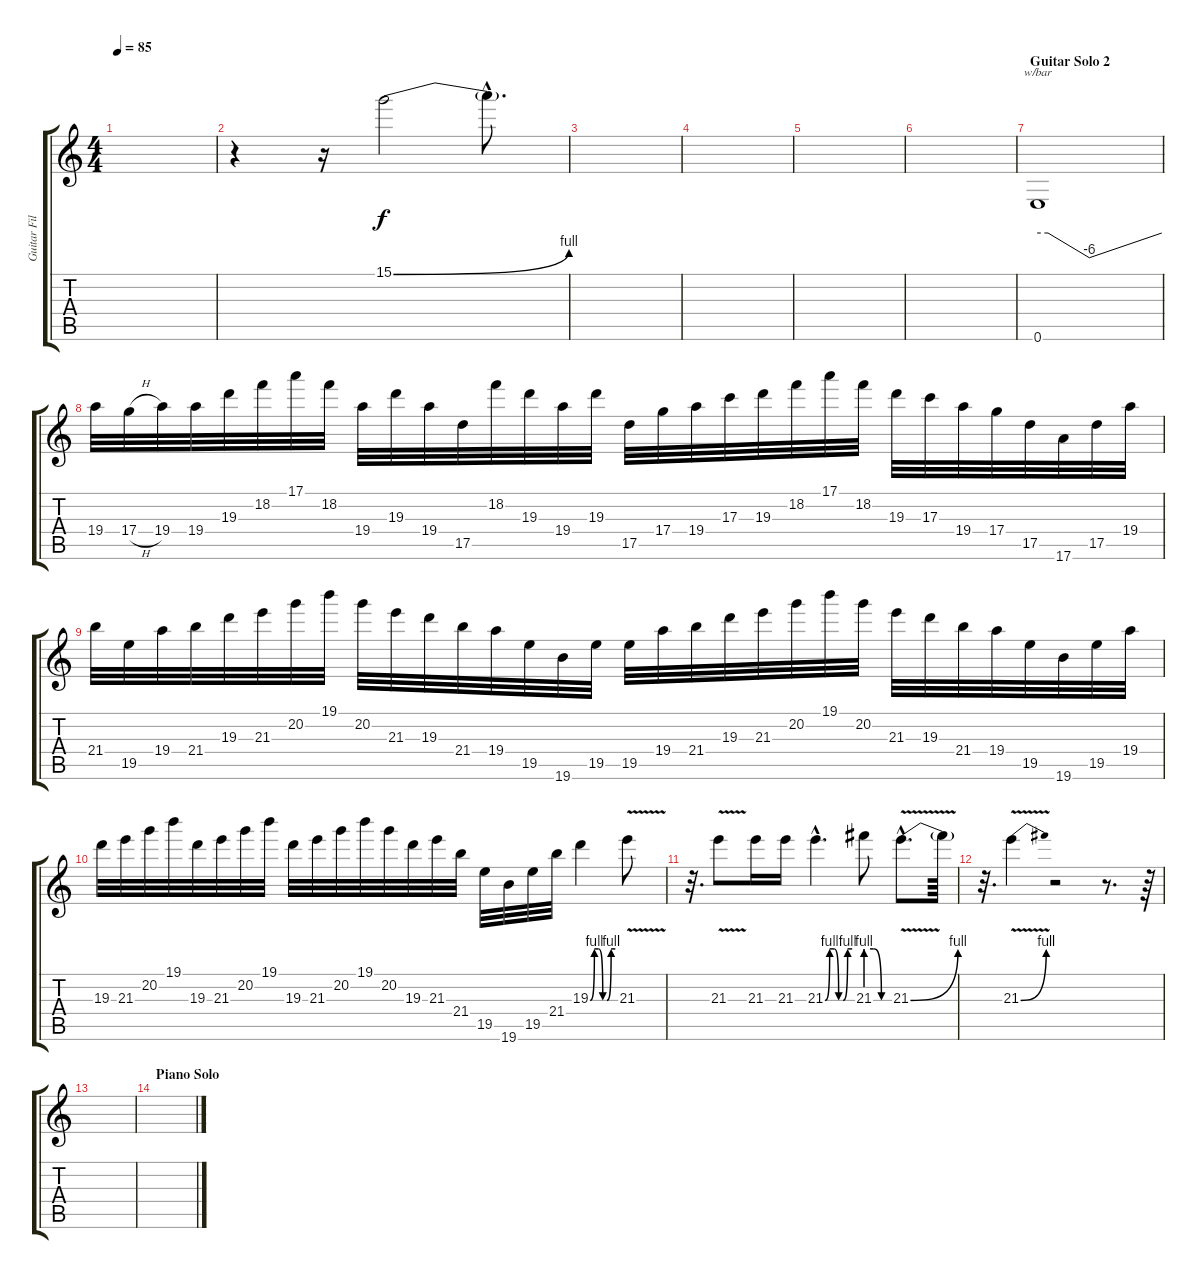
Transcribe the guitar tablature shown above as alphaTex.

\track ("Guitar Fills" "Guitar Fil") {instrument distortionguitar}
\staff {score tabs}
\tuning (E4 B3 G3 D3 A2 E2) {hide}
\ts (4 4)
\tempo 85
\clef g2
\ks c
|
r.4 r.16 15.1{be (bend 0 0 60 4)}.2 15.1{hac t}.8{d} |
|
|
|
|
\section ("" "Guitar Solo 2")
0.6.1{tbe (custom default 0 0 5 0 25 -24 60 0) volume 12 instrument overdrivenguitar} |
19.4.32 17.4{h}.32 19.4.32 19.4.32 19.3.32 18.2.32 17.1.32 18.2.32 19.4.32 19.3.32 19.4.32 17.5.32 18.2.32 19.3.32 19.4.32 19.3.32 17.5.32 17.4.32 19.4.32 17.3.32 19.3.32 18.2.32 17.1.32 18.2.32 19.3.32 17.3.32 19.4.32 17.4.32 17.5.32 17.6.32 17.5.32 19.4.32 |
21.4.32 19.5.32 19.4.32 21.4.32 19.3.32 21.3.32 20.2.32 19.1.32 20.2.32 21.3.32 19.3.32 21.4.32 19.4.32 19.5.32 19.6.32 19.5.32 19.5.32 19.4.32 21.4.32 19.3.32 21.3.32 20.2.32 19.1.32 20.2.32 21.3.32 19.3.32 21.4.32 19.4.32 19.5.32 19.6.32 19.5.32 19.4.32 |
19.3.32 21.3.32 20.2.32 19.1.32 19.3.32 21.3.32 20.2.32 19.1.32 19.3.32 21.3.32 20.2.32 19.1.32 20.2.32 19.3.32 21.3.32 21.4.32 19.5.32 19.6.32 19.5.32 21.4.32 19.3{be (custom 0 0 10 4 20 4 30 0 40 0 50 4 60 4)}.4 21.3{v}.8 |
r.32{d} 21.3{v}.8 21.3.16 21.3.16 21.3{be (custom 0 0 10 4 20 4 30 0 40 0 50 4 60 4) hac}.4{d} 21.3{be (custom 0 4 20 4 40 0 60 0)}.8 21.3{be (bend 0 0 60 4) v hac}.8{d} 21.3{t}.64 |
r.32{d} 21.3{be (bend 0 0 60 4) v}.4 r.2 r.8{d} r.64 |
|
\section ("" "Piano Solo")
